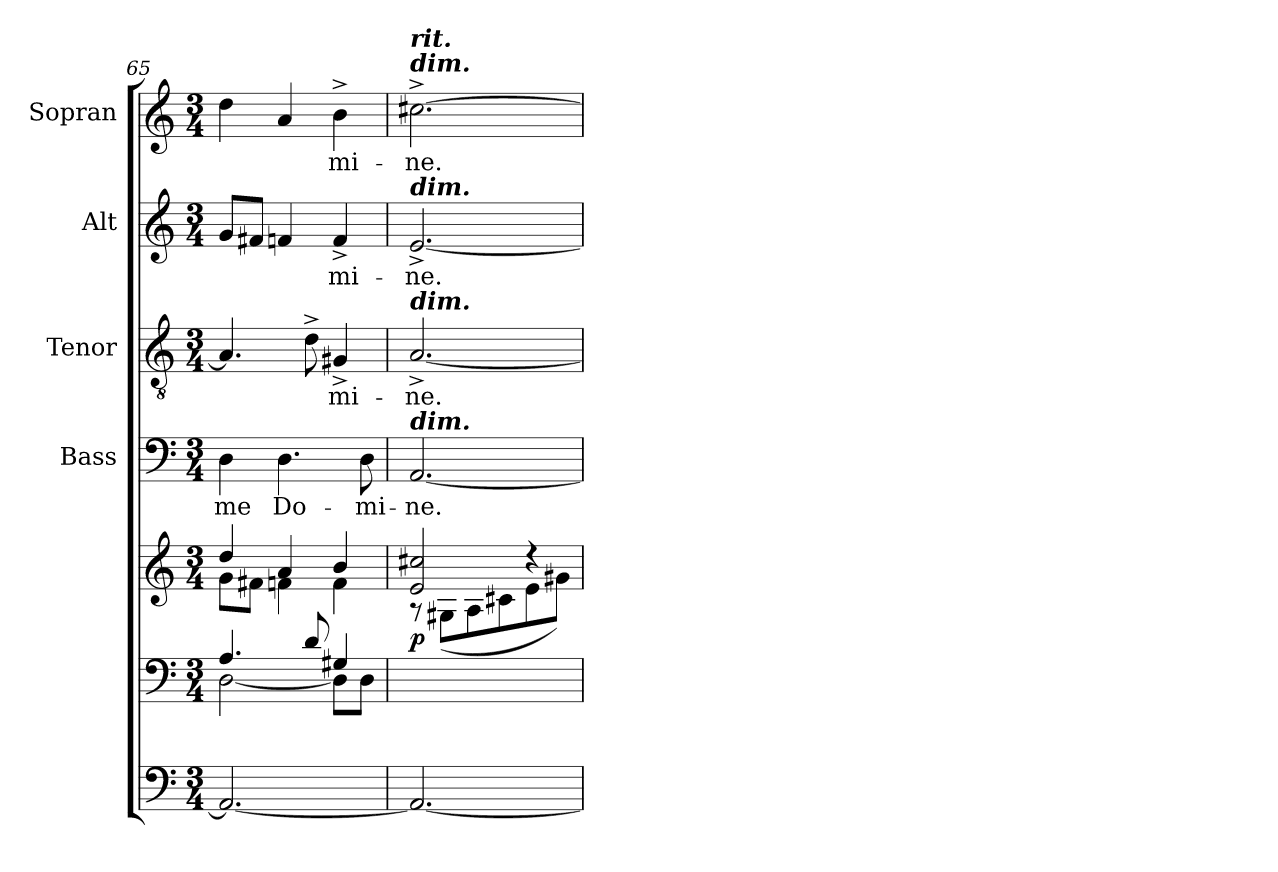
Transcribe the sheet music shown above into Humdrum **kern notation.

**kern	**kern	**kern	**dynam	**kern	**text	**kern	**text	**kern	**text	**kern	**text
*part6	*part5	*part5	*part5	*part4	*part4	*part3	*part3	*part2	*part2	*part1	*part1
*staff7	*staff6	*staff5	*staff5/6	*staff4	*staff4	*staff3	*staff3	*staff2	*staff2	*staff1	*staff1
*	*	*	*	*I"Bass	*	*I"Tenor	*	*I"Alt	*	*I"Sopran	*
*	*	*	*	*I'B.	*	*I'T.	*	*I'A.	*	*I'S.	*
*clefF4	*clefF4	*clefG2	*	*clefF4	*	*clefGv2	*	*clefG2	*	*clefG2	*
*k[]	*k[]	*k[]	*	*k[]	*	*k[]	*	*k[]	*	*k[]	*
*C:	*C:	*C:	*	*C:	*	*C:	*	*C:	*	*C:	*
*M3/4	*M3/4	*M3/4	*	*M3/4	*	*M3/4	*	*M3/4	*	*M3/4	*
=65	=65	=65	=65	=65	=65	=65	=65	=65	=65	=65	=65
*	*^	*^	*	*	*	*	*	*	*	*	*
!	!	!	!	!	!	!	!LO:LY:b	!	!	!	!	!	!
2.AA/_	4.A/	[<2D\	4dd/	8g\L	.	4D\	me	4.A/]	.	8g/L	.	4dd\	.
.	.	.	.	8f#X\J	.	.	.	.	.	8f#X/J	.	.	.
!	!	!	!	!	!	!	!LO:LY:b	!	!	!	!	!	!
.	.	.	4a/	4fn\	.	4.D\	Do-	.	.	4fn/	.	4a/	.
.	8d/	.	.	.	.	.	.	8d^>\	.	.	.	.	.
!	!	!	!	!	!	!	!	!	!LO:LY:b	!	!LO:LY:b	!	!LO:LY:b
.	4G#X/	8D\L]	4b/	4f\	.	.	.	4G#X^>/	-mi-	4f^>/	-mi-	4b^>\	-mi-
!	!	!	!	!	!	!	!LO:LY:b	!	!	!	!	!	!
.	.	8D\J	.	.	.	8D\	-mi-	.	.	.	.	.	.
=66	=66	=66	=66	=66	=66	=66	=66	=66	=66	=66	=66	=66	=66
!	!	!	!	!	!	!	!	!	!	!	!	!LO:TX:a:Bi:t=dim.	!
!	!	!	!	!	!	!	!	!	!	!	!	!LO:TX:a:Bi:t=rit.	!
!	!	!	!	!	!	!	!	!	!	!LO:TX:a:Bi:t=dim.	!	!	!
!	!	!	!	!	!	!	!	!LO:TX:a:Bi:t=dim.	!	!	!	!	!
!	!	!	!	!	!	!LO:TX:a:Bi:t=dim.	!	!	!	!	!	!	!
!	!	!	!	!	!LO:DY:b	!	!LO:LY:b	!	!LO:LY:b	!	!LO:LY:b	!	!LO:LY:b
*	*v	*v	*	*	*	*	*	*	*	*	*	*	*
2.AA/_	2.ryy	2e/ 2cc#X/	8rA	p	[2.AA/	-ne.	[2.A^>/	-ne.	[2.e^>/	-ne.	[2.cc#X^>\	-ne.
.	.	.	(<8G#X\L	.	.	.	.	.	.	.	.	.
.	.	.	8A\	.	.	.	.	.	.	.	.	.
.	.	.	8c#X\	.	.	.	.	.	.	.	.	.
.	.	4rdd	8e\	.	.	.	.	.	.	.	.	.
.	.	.	8g#X\J)	.	.	.	.	.	.	.	.	.
*	*	*v	*v	*	*	*	*	*	*	*	*	*
=	=	=	=	=	=	=	=	=	=	=	=
*-	*-	*-	*-	*-	*-	*-	*-	*-	*-	*-	*-
